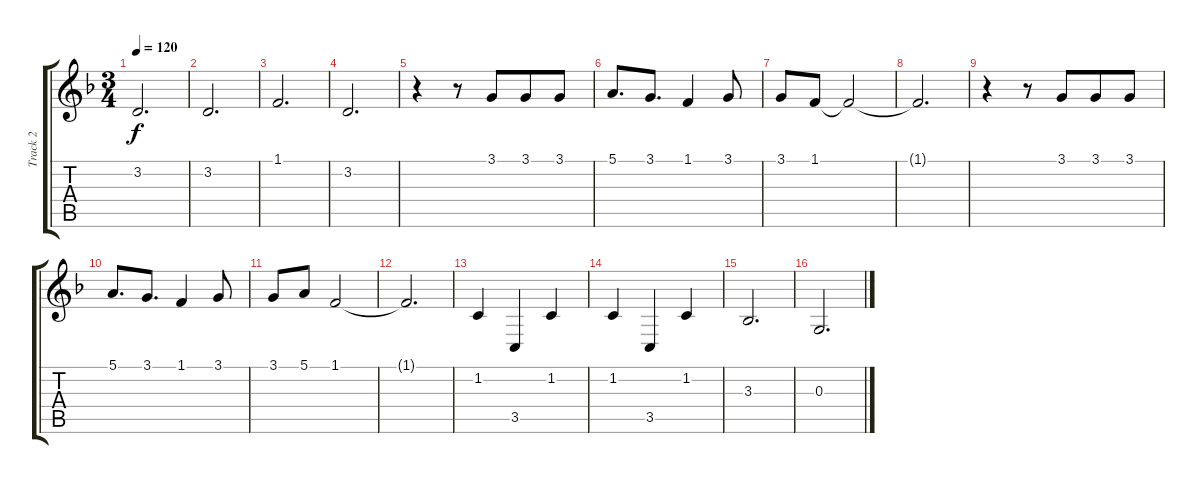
\track ("Track 2" "Track 2") {instrument cello}
\staff {score tabs}
\tuning (E4 B3 G3 D3 A2 E2) {hide}
\ts (3 4)
\tempo 120
\clef g2
\ks dminor
3.2.2{d dy f} |
3.2.2{d} |
1.1.2{d} |
3.2.2{d} |
r.4 r.8 3.1.8{beam merge} 3.1.8 3.1.8 |
5.1.8{d} 3.1.8{d} 1.1.4 3.1.8 |
3.1.8 1.1.8 1.1{t}.2 |
1.1{t}.2{d} |
r.4 r.8 3.1.8{beam merge} 3.1.8 3.1.8 |
5.1.8{d} 3.1.8{d} 1.1.4 3.1.8 |
3.1.8 5.1.8 1.1.2 |
1.1{t}.2{d} |
1.2.4 3.5.4 1.2.4 |
1.2.4 3.5.4 1.2.4 |
3.3.2{d} |
0.3.2{d}
